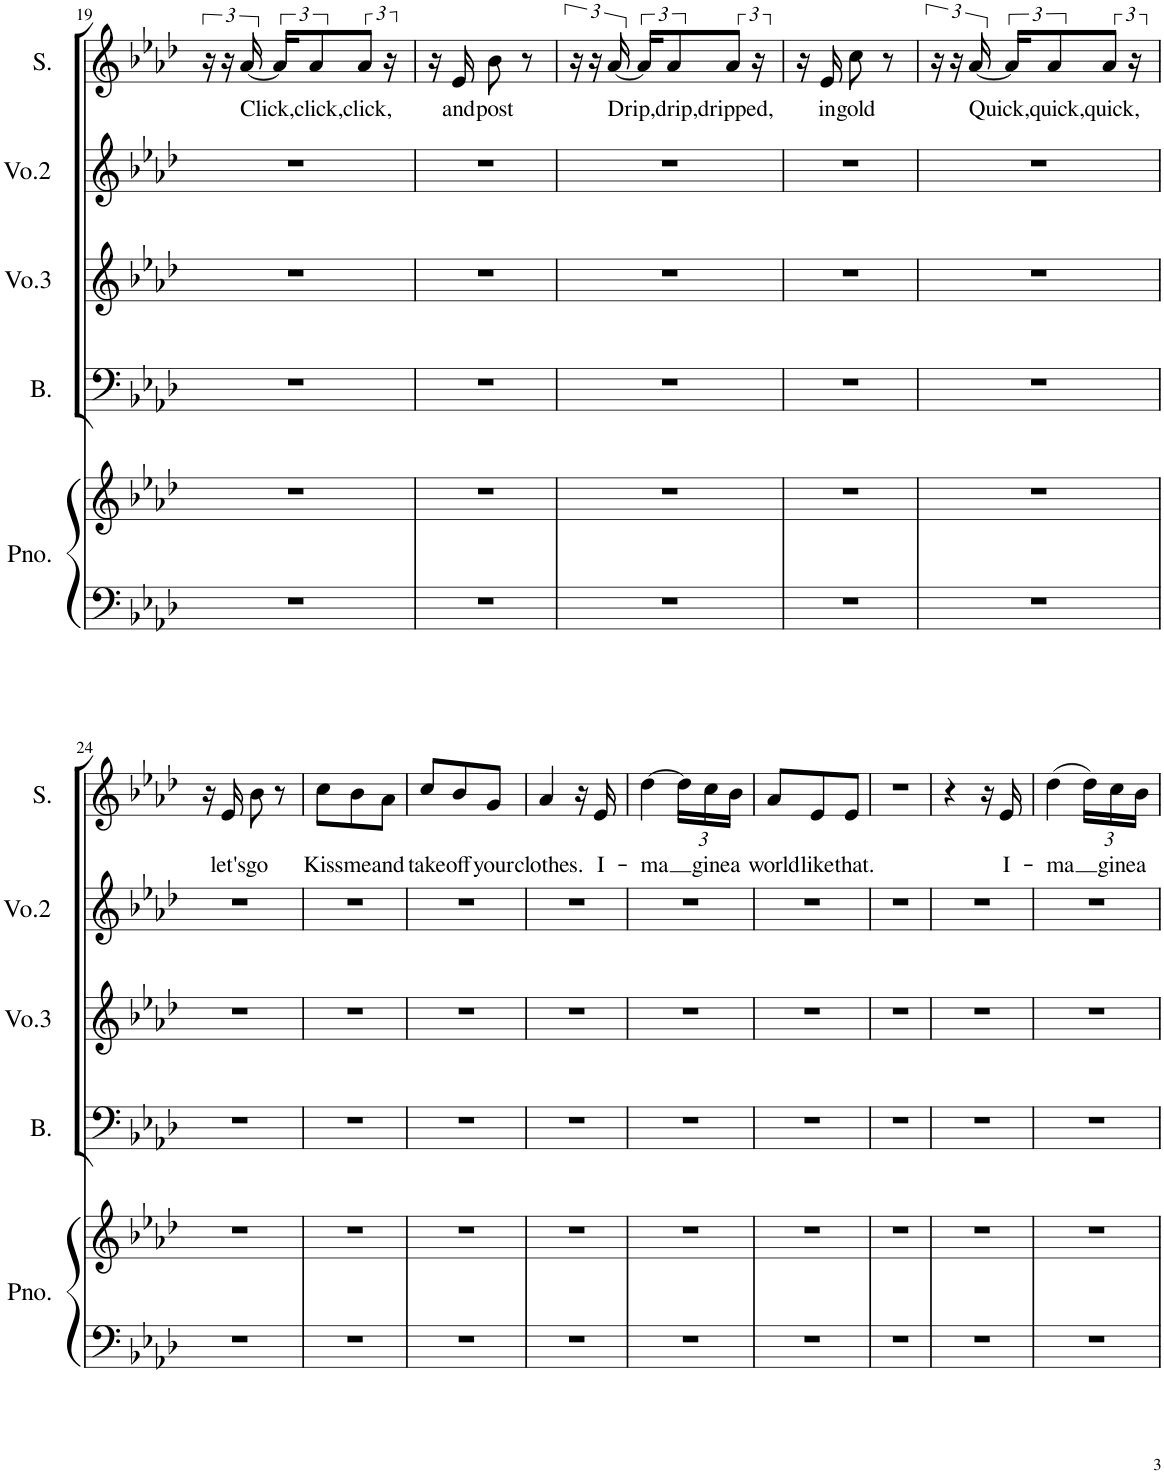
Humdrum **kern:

**kern	**kern	**kern	**kern	**kern	**kern	**text
*part5	*part5	*part4	*part3	*part2	*part1	*part1
*staff6	*staff5	*staff4	*staff3	*staff2	*staff1	*staff1
*I"Piano	*	*I"Bass	*I"Voice 3	*I"Voice 2	*I"Solo	*
*I'Pno.	*	*I'B.	*I'Vo.3	*I'Vo.2	*I'S.	*
!!LO:PB:g=z
*clefF4	*clefG2	*clefF4	*clefG2	*clefG2	*clefG2	*
*	*	*Trd7c12	*	*	*	*
*k[b-e-a-d-]	*k[b-e-a-d-]	*k[b-e-a-d-]	*k[b-e-a-d-]	*k[b-e-a-d-]	*k[b-e-a-d-]	*
*M3/8	*M3/8	*M3/8	*M3/8	*M3/8	*M3/8	*
=19	=19	=19	=19	=19	=19	=19
4.r	4.r	4.r	4.r	4.r	24r	.
.	.	.	.	.	24r	.
!	!	!	!	!	!	!LO:LY:b
.	.	.	.	.	[24a-/	Click,
.	.	.	.	.	24a-/KL]	.
!	!	!	!	!	!	!LO:LY:b
.	.	.	.	.	12a-/	click,
!	!	!	!	!	!	!LO:LY:b
.	.	.	.	.	12a-/J	click,
.	.	.	.	.	24r	.
=20	=20	=20	=20	=20	=20	=20
4.r	4.r	4.r	4.r	4.r	16r	.
!	!	!	!	!	!	!LO:LY:b
.	.	.	.	.	16e-/	and
!	!	!	!	!	!	!LO:LY:b
.	.	.	.	.	8b-\	post
.	.	.	.	.	8r	.
=21	=21	=21	=21	=21	=21	=21
4.r	4.r	4.r	4.r	4.r	24r	.
.	.	.	.	.	24r	.
!	!	!	!	!	!	!LO:LY:b
.	.	.	.	.	[24a-/	Drip,
.	.	.	.	.	24a-/KL]	.
!	!	!	!	!	!	!LO:LY:b
.	.	.	.	.	12a-/	drip,
!	!	!	!	!	!	!LO:LY:b
.	.	.	.	.	12a-/J	dripped,
.	.	.	.	.	24r	.
=22	=22	=22	=22	=22	=22	=22
4.r	4.r	4.r	4.r	4.r	16r	.
!	!	!	!	!	!	!LO:LY:b
.	.	.	.	.	16e-/	in
!	!	!	!	!	!	!LO:LY:b
.	.	.	.	.	8cc\	gold
.	.	.	.	.	8r	.
=23	=23	=23	=23	=23	=23	=23
4.r	4.r	4.r	4.r	4.r	24r	.
.	.	.	.	.	24r	.
!	!	!	!	!	!	!LO:LY:b
.	.	.	.	.	[24a-/	Quick,
.	.	.	.	.	24a-/KL]	.
!	!	!	!	!	!	!LO:LY:b
.	.	.	.	.	12a-/	quick,
!	!	!	!	!	!	!LO:LY:b
.	.	.	.	.	12a-/J	quick,
.	.	.	.	.	24r	.
!!LO:LB:g=z
=24	=24	=24	=24	=24	=24	=24
4.r	4.r	4.r	4.r	4.r	16r	.
!	!	!	!	!	!	!LO:LY:b
.	.	.	.	.	16e-/	let's
!	!	!	!	!	!	!LO:LY:b
.	.	.	.	.	8b-\	go
.	.	.	.	.	8r	.
=25	=25	=25	=25	=25	=25	=25
!	!	!	!	!	!	!LO:LY:b
4.r	4.r	4.r	4.r	4.r	8cc\L	Kiss
!	!	!	!	!	!	!LO:LY:b
.	.	.	.	.	8b-\	me
!	!	!	!	!	!	!LO:LY:b
.	.	.	.	.	8a-\J	and
=26	=26	=26	=26	=26	=26	=26
!	!	!	!	!	!	!LO:LY:b
4.r	4.r	4.r	4.r	4.r	8cc/L	take
!	!	!	!	!	!	!LO:LY:b
.	.	.	.	.	8b-/	off
!	!	!	!	!	!	!LO:LY:b
.	.	.	.	.	8g/J	your
=27	=27	=27	=27	=27	=27	=27
!	!	!	!	!	!	!LO:LY:b
4.r	4.r	4.r	4.r	4.r	4a-/	clothes.
.	.	.	.	.	16r	.
!	!	!	!	!	!	!LO:LY:b
.	.	.	.	.	16e-/	I-
=28	=28	=28	=28	=28	=28	=28
!	!	!	!	!	!	!LO:LY:b
4.r	4.r	4.r	4.r	4.r	[4dd-\	-ma
*	*	*	*	*	*Xbrackettup	*
.	.	.	.	.	24dd-\LL]	.
!	!	!	!	!	!	!LO:LY:b
.	.	.	.	.	24cc\	gine
!	!	!	!	!	!	!LO:LY:b
.	.	.	.	.	24b-\JJ	a
=29	=29	=29	=29	=29	=29	=29
!	!	!	!	!	!	!LO:LY:b
4.r	4.r	4.r	4.r	4.r	8a-/L	world
!	!	!	!	!	!	!LO:LY:b
.	.	.	.	.	8e-/	like
!	!	!	!	!	!	!LO:LY:b
.	.	.	.	.	8e-/J	that.
=30	=30	=30	=30	=30	=30	=30
4.r	4.r	4.r	4.r	4.r	4.r	.
=31	=31	=31	=31	=31	=31	=31
4.r	4.r	4.r	4.r	4.r	4r	.
.	.	.	.	.	16r	.
!	!	!	!	!	!	!LO:LY:b
.	.	.	.	.	16e-/	I-
=32	=32	=32	=32	=32	=32	=32
!	!	!	!	!	!	!LO:LY:b
4.r	4.r	4.r	4.r	4.r	(4dd-\	-ma
.	.	.	.	.	24dd-\LL)	.
!	!	!	!	!	!	!LO:LY:b
.	.	.	.	.	24cc\	gine
!	!	!	!	!	!	!LO:LY:b
.	.	.	.	.	24b-\JJ	a
=	=	=	=	=	=	=
*-	*-	*-	*-	*-	*-	*-
